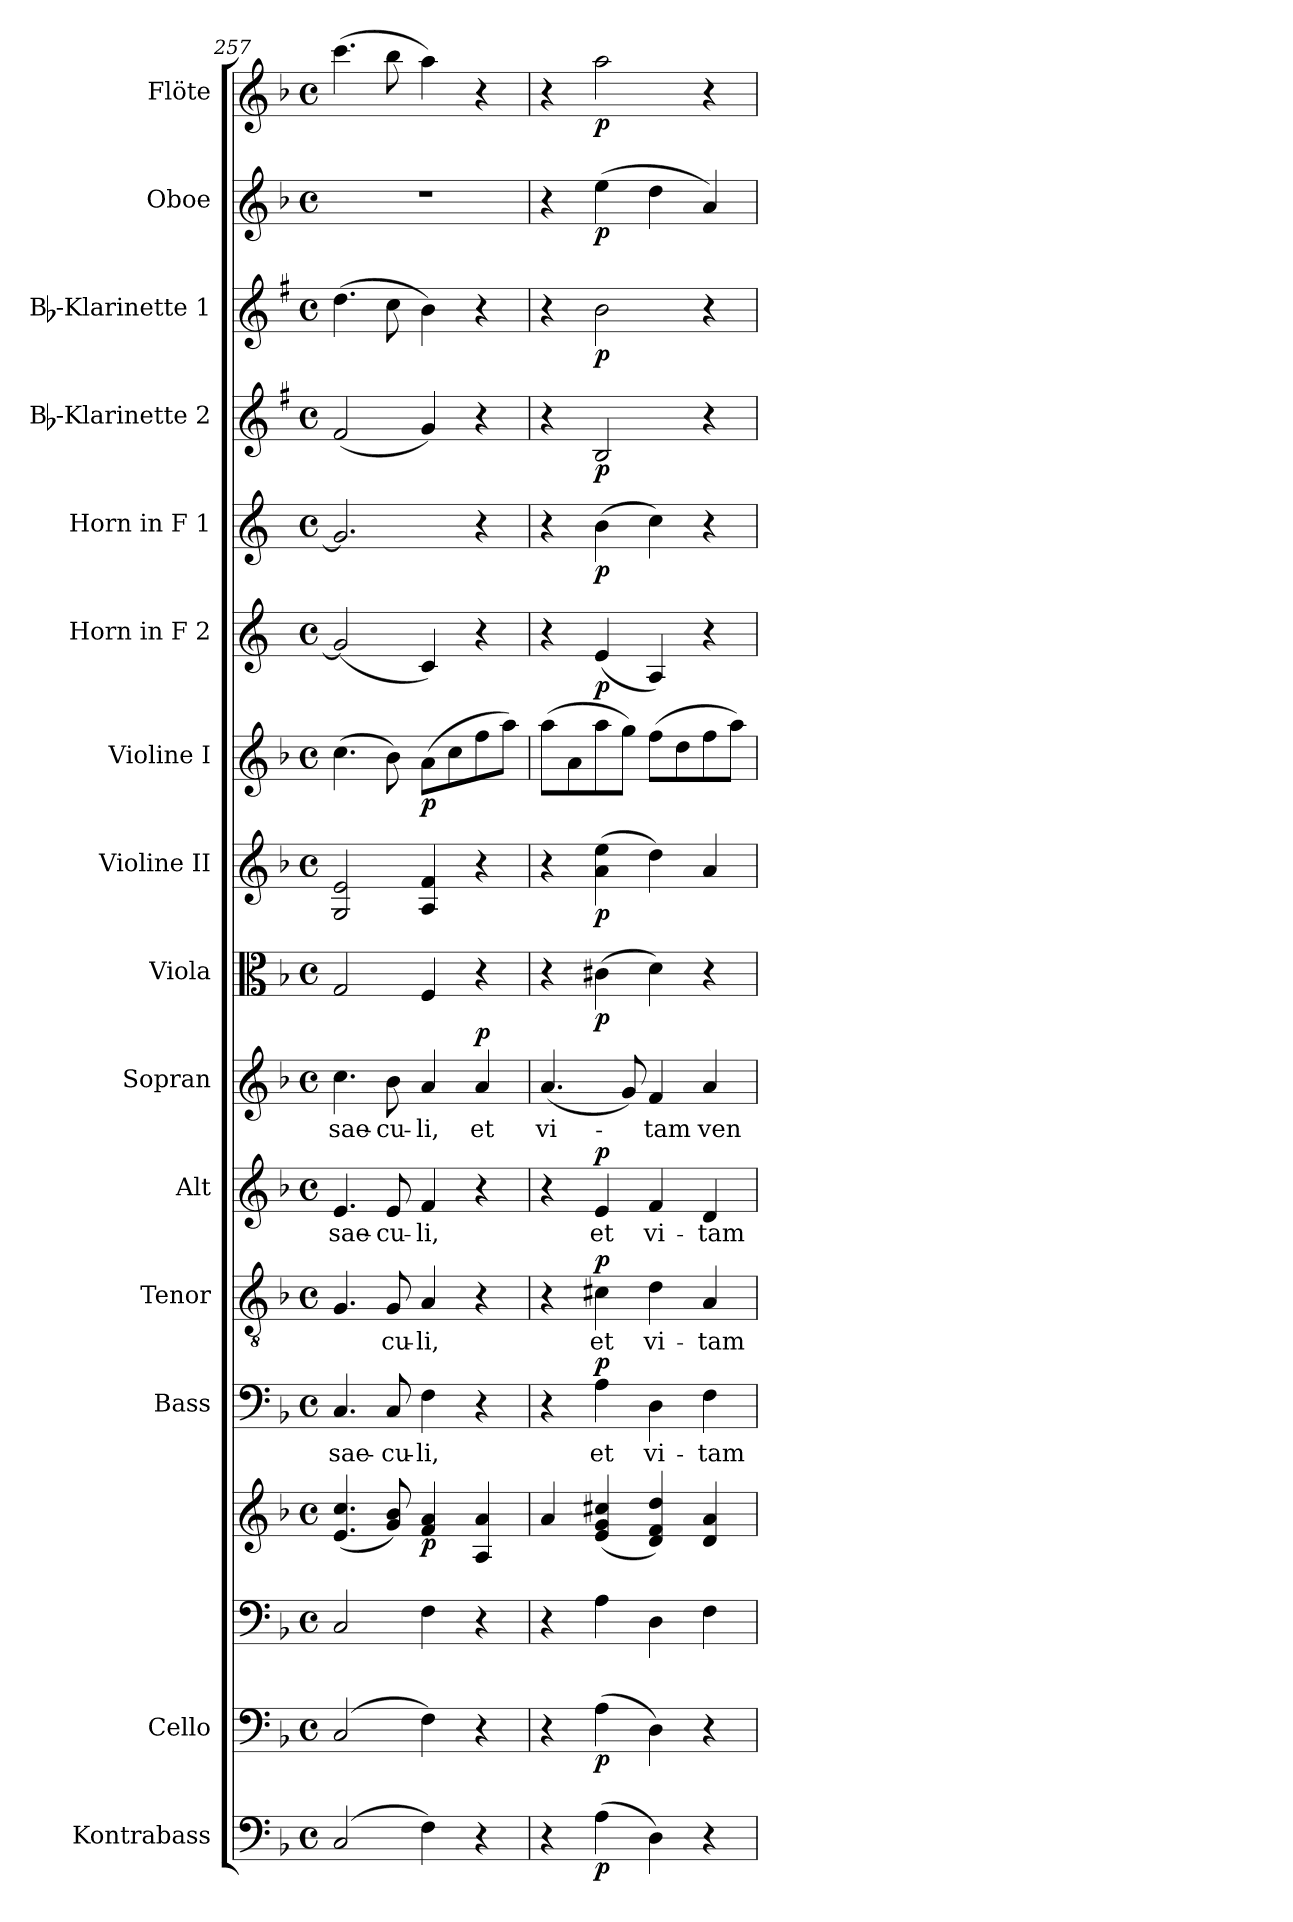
**kern	**dynam	**kern	**dynam	**kern	**kern	**dynam	**kern	**text	**dynam	**kern	**text	**dynam	**kern	**text	**dynam	**kern	**text	**dynam	**kern	**dynam	**kern	**dynam	**kern	**dynam	**kern	**dynam	**kern	**dynam	**kern	**dynam	**kern	**dynam	**kern	**dynam	**kern	**dynam
*part16	*part16	*part15	*part15	*part14	*part14	*part14	*part13	*part13	*part13	*part12	*part12	*part12	*part11	*part11	*part11	*part10	*part10	*part10	*part9	*part9	*part8	*part8	*part7	*part7	*part6	*part6	*part5	*part5	*part4	*part4	*part3	*part3	*part2	*part2	*part1	*part1
*staff17	*staff17	*staff16	*staff16	*staff15	*staff14	*staff14/15	*staff13	*staff13	*staff13	*staff12	*staff12	*staff12	*staff11	*staff11	*staff11	*staff10	*staff10	*staff10	*staff9	*staff9	*staff8	*staff8	*staff7	*staff7	*staff6	*staff6	*staff5	*staff5	*staff4	*staff4	*staff3	*staff3	*staff2	*staff2	*staff1	*staff1
*I"Kontrabass	*	*I"Cello	*	*	*	*	*I"Bass	*	*	*I"Tenor	*	*	*I"Alt	*	*	*I"Sopran	*	*	*I"Viola	*	*I"Violine II	*	*I"Violine I	*	*I"Horn in F 2	*	*I"Horn in F 1	*	*I"Bb-Klarinette 2	*	*I"Bb-Klarinette 1	*	*I"Oboe	*	*I"Flöte	*
*I'Kb.	*	*	*	*	*	*	*I'B.	*	*	*I'T.	*	*	*I'A.	*	*	*I'S.	*	*	*I'Vla.	*	*I'Vl. II	*	*I'Vl. I	*	*	*	*	*	*I'Bb Kl. 2	*	*I'Bb Kl. 1	*	*I'Ob.	*	*I'Fl.	*
!!LO:PB:g=z
*clefF4	*	*clefF4	*	*clefF4	*clefG2	*	*clefF4	*	*	*clefGv2	*	*	*clefG2	*	*	*clefG2	*	*	*clefC3	*	*clefG2	*	*clefG2	*	*clefG2	*	*clefG2	*	*clefG2	*	*clefG2	*	*clefG2	*	*clefG2	*
*ITrd7c12	*	*	*	*	*	*	*	*	*	*	*	*	*	*	*	*	*	*	*	*	*	*	*	*	*ITrd4c7	*	*ITrd4c7	*	*ITrd1c2	*	*ITrd1c2	*	*	*	*	*
*k[b-]	*	*k[b-]	*	*k[b-]	*k[b-]	*	*k[b-]	*	*	*k[b-]	*	*	*k[b-]	*	*	*k[b-]	*	*	*k[b-]	*	*k[b-]	*	*k[b-]	*	*k[b-]	*	*k[b-]	*	*k[b-]	*	*k[b-]	*	*k[b-]	*	*k[b-]	*
*F:	*	*F:	*	*F:	*F:	*	*F:	*	*	*F:	*	*	*F:	*	*	*F:	*	*	*F:	*	*F:	*	*F:	*	*F:	*	*F:	*	*F:	*	*F:	*	*F:	*	*F:	*
*M4/4	*	*M4/4	*	*M4/4	*M4/4	*	*M4/4	*	*	*M4/4	*	*	*M4/4	*	*	*M4/4	*	*	*M4/4	*	*M4/4	*	*M4/4	*	*M4/4	*	*M4/4	*	*M4/4	*	*M4/4	*	*M4/4	*	*M4/4	*
*met(c)	*	*met(c)	*	*met(c)	*met(c)	*	*met(c)	*	*	*met(c)	*	*	*met(c)	*	*	*met(c)	*	*	*met(c)	*	*met(c)	*	*met(c)	*	*met(c)	*	*met(c)	*	*met(c)	*	*met(c)	*	*met(c)	*	*met(c)	*
=257	=257	=257	=257	=257	=257	=257	=257	=257	=257	=257	=257	=257	=257	=257	=257	=257	=257	=257	=257	=257	=257	=257	=257	=257	=257	=257	=257	=257	=257	=257	=257	=257	=257	=257	=257	=257
!	!	!	!	!	!	!	!	!LO:LY:b	!	!	!	!	!	!LO:LY:b	!	!	!LO:LY:b	!	!	!	!	!	!	!	!	!	!	!	!	!	!	!	!	!	!	!
(2CC/	.	(2C/	.	2C/	(4.e/ 4.cc/	.	4.C/	sae-	.	4.G/	.	.	4.e/	sae-	.	4.cc\	sae-	.	2G/	.	2G/ 2e/	.	(>4.cc\	.	(<2c/]	.	2.c/]	.	(<2e/	.	(>4.cc\	.	1r	.	(>4.ccc\	.
!	!	!	!	!	!	!	!	!LO:LY:b	!	!	!LO:LY:b	!	!	!LO:LY:b	!	!	!LO:LY:b	!	!	!	!	!	!	!	!	!	!	!	!	!	!	!	!	!	!	!
.	.	.	.	.	8g/ 8b-/)	.	8C/	-cu-	.	8G/	-cu-	.	8e/	-cu-	.	8b-\	-cu-	.	.	.	.	.	8b-\)	.	.	.	.	.	.	.	8b-\	.	.	.	8bb-\	.
!	!	!	!	!	!	!LO:DY:b	!	!LO:LY:b	!	!	!LO:LY:b	!	!	!LO:LY:b	!	!	!LO:LY:b	!	!	!	!	!	!	!LO:DY:b	!	!	!	!	!	!	!	!	!	!	!	!
4FF\)	.	4F\)	.	4F\	4f/ 4a/	p	4F\	-li,	.	4A/	-li,	.	4f/	-li,	.	4a/	-li,	.	4F/	.	4A/ 4f/	.	(>8a\L	p	4F/)	.	.	.	4f/)	.	4a\)	.	.	.	4aa\)	.
.	.	.	.	.	.	.	.	.	.	.	.	.	.	.	.	.	.	.	.	.	.	.	8cc\	.	.	.	.	.	.	.	.	.	.	.	.	.
!	!	!	!	!	!	!	!	!	!	!	!	!	!	!	!	!	!LO:LY:b	!LO:DY:a	!	!	!	!	!	!	!	!	!	!	!	!	!	!	!	!	!	!
4r	.	4r	.	4r	4A/ 4a/	.	4r	.	.	4r	.	.	4r	.	.	4a/	et	p	4r	.	4r	.	8ff\	.	4r	.	4r	.	4r	.	4r	.	.	.	4r	.
.	.	.	.	.	.	.	.	.	.	.	.	.	.	.	.	.	.	.	.	.	.	.	8aa\J)	.	.	.	.	.	.	.	.	.	.	.	.	.
=258	=258	=258	=258	=258	=258	=258	=258	=258	=258	=258	=258	=258	=258	=258	=258	=258	=258	=258	=258	=258	=258	=258	=258	=258	=258	=258	=258	=258	=258	=258	=258	=258	=258	=258	=258	=258
!	!	!	!	!	!	!	!	!	!	!	!	!	!	!	!	!	!LO:LY:b	!	!	!	!	!	!	!	!	!	!	!	!	!	!	!	!	!	!	!
4r	.	4r	.	4r	4a/	.	4r	.	.	4r	.	.	4r	.	.	(<4.a/	vi-	.	4r	.	4r	.	(>8aa\L	.	4r	.	4r	.	4r	.	4r	.	4r	.	4r	.
.	.	.	.	.	.	.	.	.	.	.	.	.	.	.	.	.	.	.	.	.	.	.	8a\	.	.	.	.	.	.	.	.	.	.	.	.	.
!	!LO:DY:b	!	!LO:DY:b	!	!	!	!	!LO:LY:b	!LO:DY:a	!	!LO:LY:b	!LO:DY:a	!	!LO:LY:b	!LO:DY:a	!	!	!	!	!LO:DY:b	!	!LO:DY:b	!	!	!	!LO:DY:b	!	!LO:DY:b	!	!LO:DY:b	!	!LO:DY:b	!	!LO:DY:b	!	!LO:DY:b
(>4AA\	p	(>4A\	p	4A\	(4e/ 4g/ 4cc#X/	.	4A\	et	p	4c#X\	et	p	4e/	et	p	.	.	.	(>4c#X\	p	(>4a\ 4ee\	p	8aa\	.	(<4A/	p	(>4e\	p	2A/	p	2a\	p	(>4ee\	p	2aa\	p
.	.	.	.	.	.	.	.	.	.	.	.	.	.	.	.	8g/)	.	.	.	.	.	.	8gg\J)	.	.	.	.	.	.	.	.	.	.	.	.	.
!	!	!	!	!	!	!	!	!LO:LY:b	!	!	!LO:LY:b	!	!	!LO:LY:b	!	!	!LO:LY:b	!	!	!	!	!	!	!	!	!	!	!	!	!	!	!	!	!	!	!
4DD\)	.	4D\)	.	4D\	4d/ 4f/ 4dd/)	.	4D\	vi-	.	4d\	vi-	.	4f/	vi-	.	4f/	-tam	.	4d\)	.	4dd\)	.	(>8ff\L	.	4D/)	.	4f\)	.	.	.	.	.	4dd\	.	.	.
.	.	.	.	.	.	.	.	.	.	.	.	.	.	.	.	.	.	.	.	.	.	.	8dd\	.	.	.	.	.	.	.	.	.	.	.	.	.
!	!	!	!	!	!	!	!	!LO:LY:b	!	!	!LO:LY:b	!	!	!LO:LY:b	!	!	!LO:LY:b	!	!	!	!	!	!	!	!	!	!	!	!	!	!	!	!	!	!	!
4r	.	4r	.	4F\	4d/ 4a/	.	4F\	-tam	.	4A/	-tam	.	4d/	-tam	.	4a/	ven-	.	4r	.	4a/	.	8ff\	.	4r	.	4r	.	4r	.	4r	.	4a/)	.	4r	.
.	.	.	.	.	.	.	.	.	.	.	.	.	.	.	.	.	.	.	.	.	.	.	8aa\J)	.	.	.	.	.	.	.	.	.	.	.	.	.
=	=	=	=	=	=	=	=	=	=	=	=	=	=	=	=	=	=	=	=	=	=	=	=	=	=	=	=	=	=	=	=	=	=	=	=	=
*-	*-	*-	*-	*-	*-	*-	*-	*-	*-	*-	*-	*-	*-	*-	*-	*-	*-	*-	*-	*-	*-	*-	*-	*-	*-	*-	*-	*-	*-	*-	*-	*-	*-	*-	*-	*-
